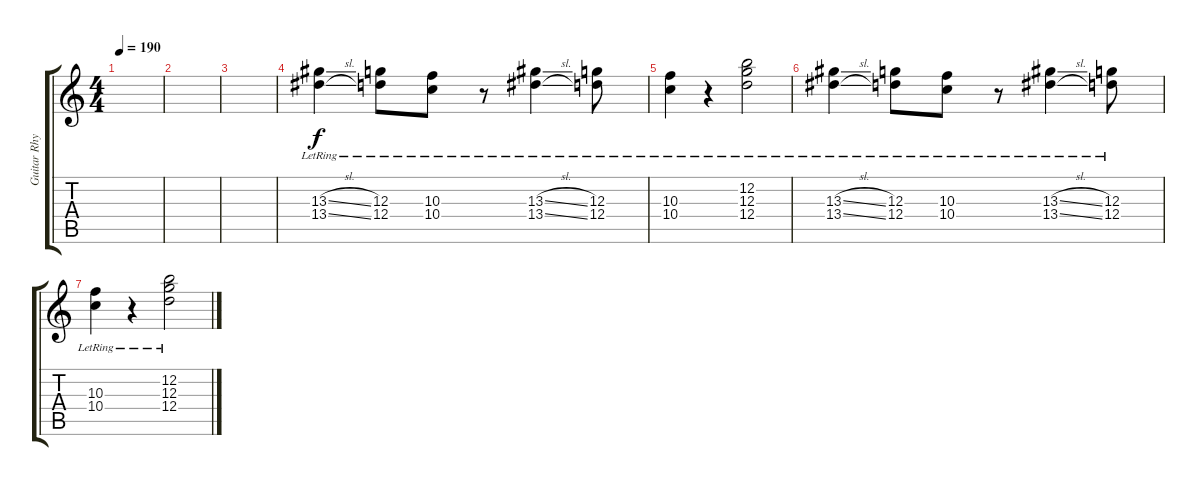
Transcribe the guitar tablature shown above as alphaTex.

\track ("Guitar Rhythm" "Guitar Rhy") {instrument distortionguitar}
\staff {score tabs}
\tuning (E4 B3 G3 D3 A2 E2) {hide}
\ts (4 4)
\tempo 190
\clef g2
\ks c
|
|
|
(13.3{sl lr} 13.4{sl lr}).4 (12.3{lr} 12.4{lr}).8 (10.3{lr} 10.4{lr}).8 r.8 (13.3{sl lr} 13.4{sl lr}).4 (12.3{lr} 12.4{lr}).8 |
(10.3{lr} 10.4{lr}).4 r.4 (12.2{lr} 12.3{lr} 12.4{lr}).2 |
(13.3{sl lr} 13.4{sl lr}).4 (12.3{lr} 12.4{lr}).8 (10.3{lr} 10.4{lr}).8 r.8 (13.3{sl lr} 13.4{sl lr}).4 (12.3{lr} 12.4{lr}).8 |
(10.3{lr} 10.4{lr}).4 r.4 (12.2{lr} 12.3{lr} 12.4{lr}).2
